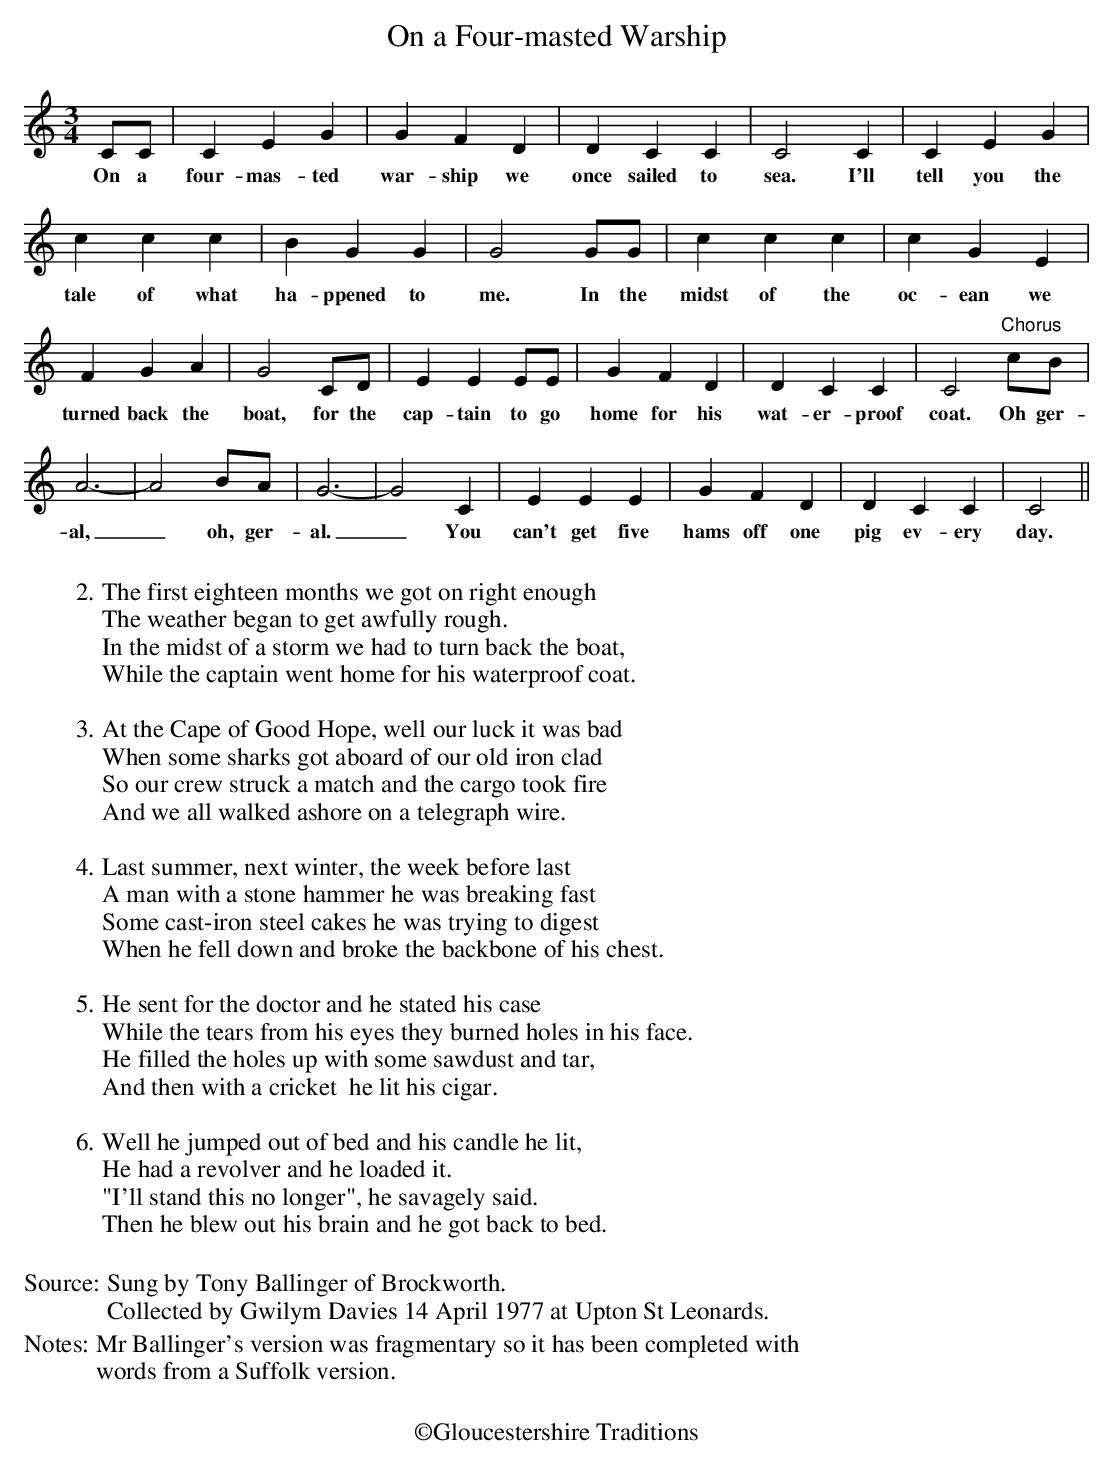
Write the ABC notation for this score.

X:1
T: On a Four-masted Warship
M: 3/4
L:  1/4
K: C
C/C/|CEG|GFD|DCC|C2C|CEG|
w:On a four-mas-ted war-ship we once sailed to sea. I'll tell you the
ccc|BGG|G2G/G/|ccc|cGE|
w:tale of what ha-ppened to me. In the midst of the oc-ean we
FGA|G2C/D/|EEE/E/|GFD|DCC|C2"Chorus"c/B/|
w: turned back the boat, for the cap-tain to go home for his wat-er-proof coat.  Oh ger-
A3-|A2B/A/|G3-|G2C|EEE|GFD|DCC|C2||
w:al,_ oh, ger-al._  You can't get five hams off one pig ev-ery day.
W:
W: 2.The first eighteen months we got on right enough
W:The weather began to get awfully rough.
W:In the midst of a storm we had to turn back the boat,
W:While the captain went home for his waterproof coat.
W:
W:3.At the Cape of Good Hope, well our luck it was bad
W:When some sharks got aboard of our old iron clad
W: So our crew struck a match and the cargo took fire
W:And we all walked ashore on a telegraph wire.
W:
W:4.Last summer, next winter, the week before last
W:A man with a stone hammer he was breaking fast
W:Some cast-iron steel cakes he was trying to digest
W:When he fell down and broke the backbone of his chest.
W:
W:5.He sent for the doctor and he stated his case
W:While the tears from his eyes they burned holes in his face.
W:He filled the holes up with some sawdust and tar,
W:And then with a cricket  he lit his cigar.
W:
W:6.Well he jumped out of bed and his candle he lit,
W:He had a revolver and he loaded it.
W:"I'll stand this no longer", he savagely said.
W:Then he blew out his brain and he got back to bed.
W:
